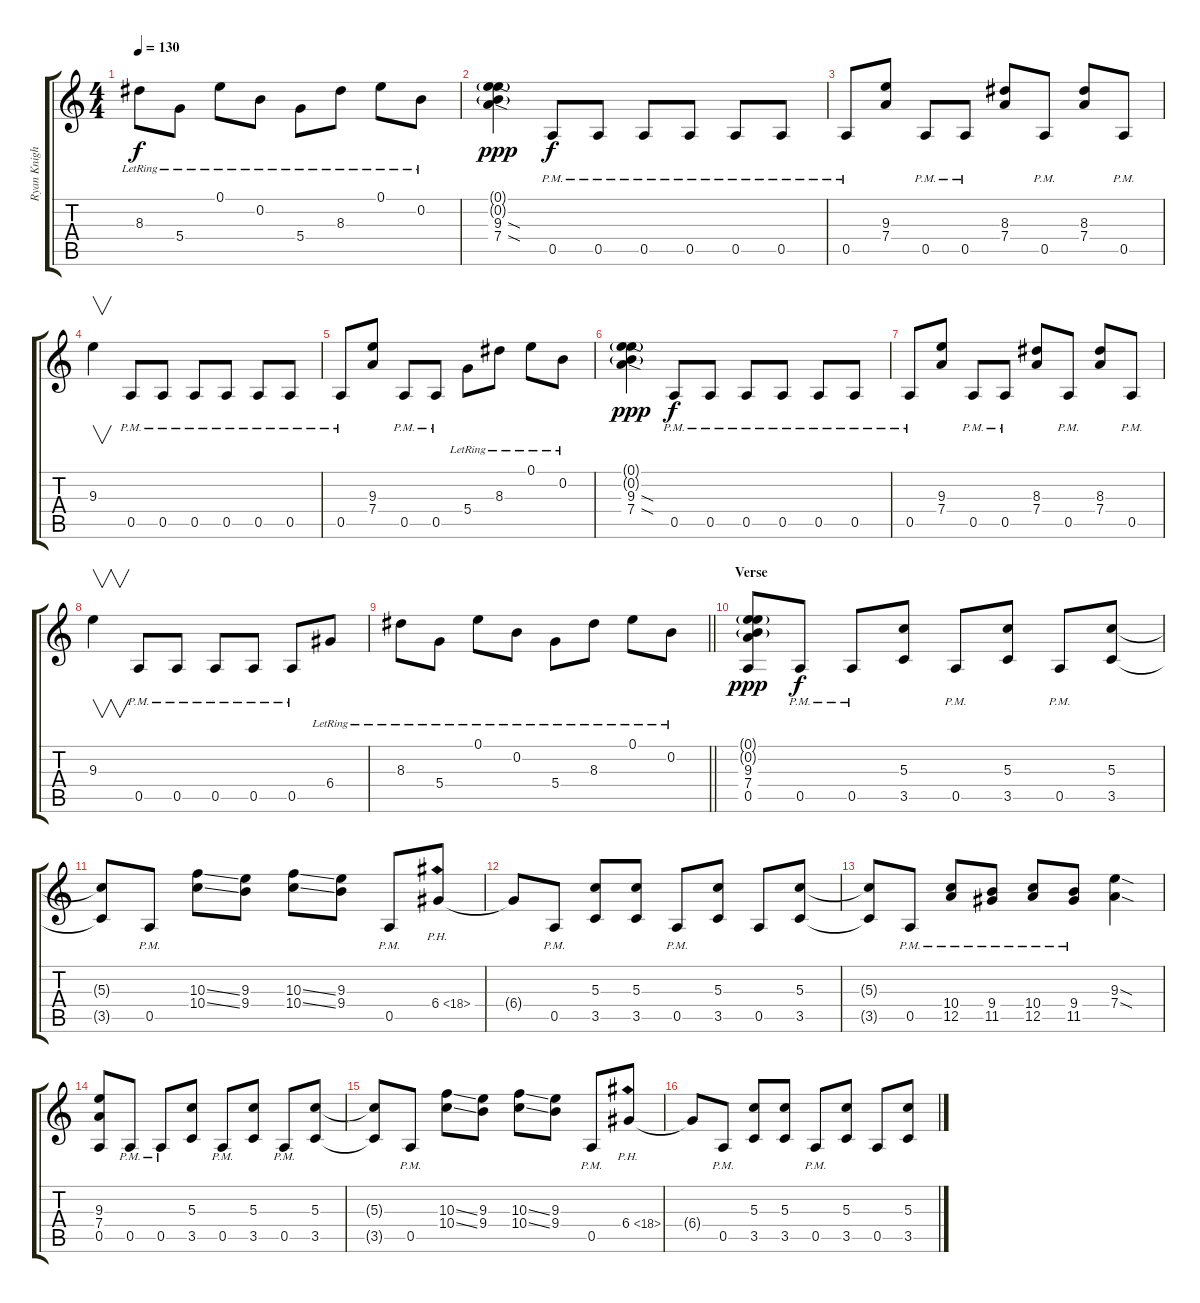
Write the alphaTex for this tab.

\track ("Ryan Knight Rhythm" "Ryan Knigh") {instrument distortionguitar}
\staff {score tabs}
\tuning (E4 B3 G3 D3 A2 E2) {hide}
\ts (4 4)
\tempo 130
\clef g2
\ks c
8.3{lr}.8{dy f} 5.4{lr}.8 0.1{lr}.8 0.2{lr}.8 5.4{lr}.8 8.3{lr}.8 0.1{lr}.8 0.2{lr}.8 |
(0.1{g} 0.2{g} 9.3{sod} 7.4{sod}).4{dy ppp} 0.5{pm}.8{dy f} 0.5{pm}.8 0.5{pm}.8 0.5{pm}.8 0.5{pm}.8 0.5{pm}.8 |
0.5{pm}.8 (9.3 7.4).8 0.5{pm}.8 0.5{pm}.8 (8.3 7.4).8 0.5{pm}.8 (8.3 7.4).8 0.5{pm}.8 |
9.3.4{v} 0.5{pm}.8 0.5{pm}.8 0.5{pm}.8 0.5{pm}.8 0.5{pm}.8 0.5{pm}.8 |
0.5{pm}.8 (9.3 7.4).8 0.5{pm}.8 0.5{pm}.8 5.4{lr}.8 8.3{lr}.8 0.1{lr}.8 0.2{lr}.8 |
(0.1{g} 0.2{g} 9.3{sod} 7.4{sod}).4{dy ppp} 0.5{pm}.8{dy f} 0.5{pm}.8 0.5{pm}.8 0.5{pm}.8 0.5{pm}.8 0.5{pm}.8 |
0.5{pm}.8 (9.3 7.4).8 0.5{pm}.8 0.5{pm}.8 (8.3 7.4).8 0.5{pm}.8 (8.3 7.4).8 0.5{pm}.8 |
9.3.4{v} 0.5{pm}.8 0.5{pm}.8 0.5{pm}.8 0.5{pm}.8 0.5{pm}.8 6.4{lr}.8 |
\barLineRight lightlight
8.3{lr}.8 5.4{lr}.8 0.1{lr}.8 0.2{lr}.8 5.4{lr}.8 8.3{lr}.8 0.1{lr}.8 0.2{lr}.8 |
\section ("" "Verse")
(0.1{g} 0.2{g} 9.3 7.4 0.5).8{dy ppp} 0.5{pm}.8{dy f} 0.5{pm}.8 (5.3 3.5).8 0.5{pm}.8 (5.3 3.5).8 0.5{pm}.8 (5.3 3.5).8 |
(5.3{t} 3.5{t}).8 0.5{pm}.8 (10.3{ss} 10.4{ss}).8 (9.3 9.4).8 (10.3{ss} 10.4{ss}).8 (9.3 9.4).8 0.5{pm}.8 6.4{ph 12}.8 |
6.4{t}.8 0.5{pm}.8 (5.3 3.5).8 (5.3 3.5).8 0.5{pm}.8 (5.3 3.5).8 0.5.8 (5.3 3.5).8 |
(5.3{t} 3.5{t}).8 0.5{pm}.8 (10.4{pm} 12.5{pm}).8 (9.4{pm} 11.5{pm}).8 (10.4{pm} 12.5{pm}).8 (9.4{pm} 11.5{pm}).8 (9.3{sod} 7.4{sod}).4 |
(9.3 7.4 0.5).8 0.5{pm}.8 0.5{pm}.8 (5.3 3.5).8 0.5{pm}.8 (5.3 3.5).8 0.5{pm}.8 (5.3 3.5).8 |
(5.3{t} 3.5{t}).8 0.5{pm}.8 (10.3{ss} 10.4{ss}).8 (9.3 9.4).8 (10.3{ss} 10.4{ss}).8 (9.3 9.4).8 0.5{pm}.8 6.4{ph 12}.8 |
6.4{t}.8 0.5{pm}.8 (5.3 3.5).8 (5.3 3.5).8 0.5{pm}.8 (5.3 3.5).8 0.5.8 (5.3 3.5).8
